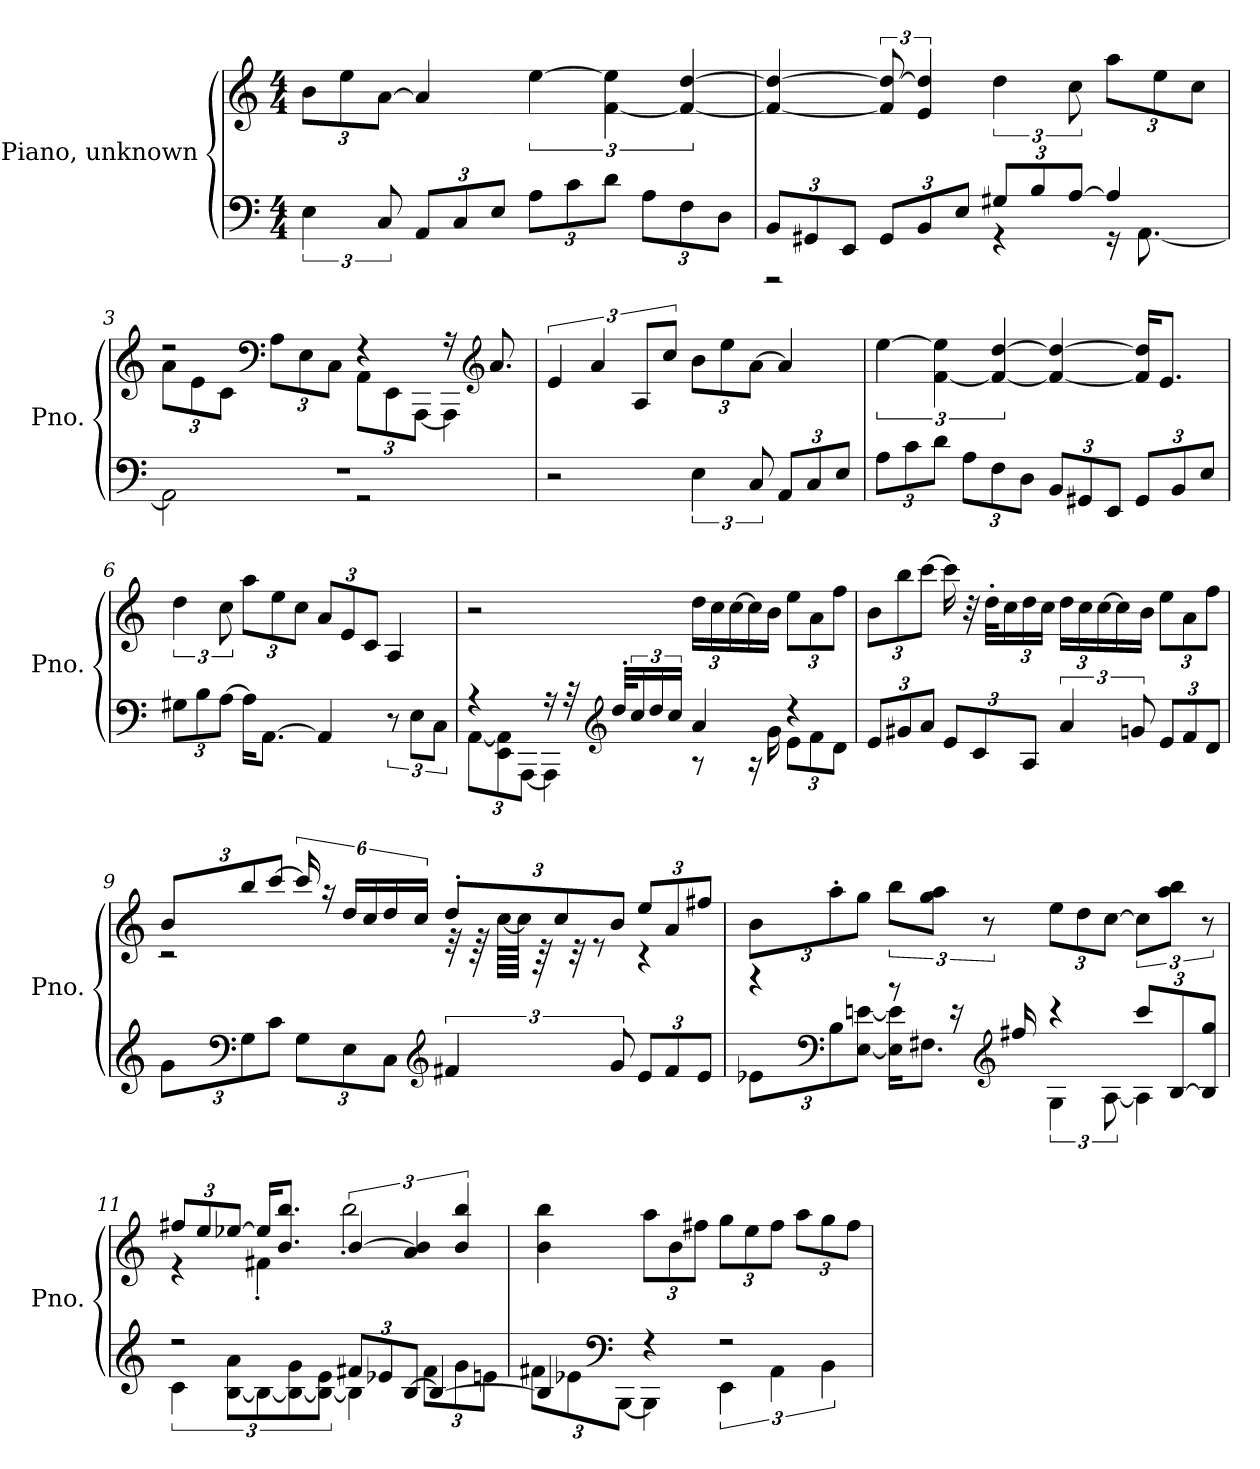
**kern	**kern
*part1	*part1
*staff2	*staff1
*I"Piano, unknown	*
*I'Pno.	*
*clefF4	*clefG2
*k[]	*k[]
*M4/4	*M4/4
*MM120	*MM120
*	*Xbrackettup
=1	=1
6E\	12b\L
.	12ee\
12C/	[12a\J
*Xbrackettup	*
12AA/L	4a/]
12C/	.
12E/J	.
*	*brackettup
12A\L	[6ee\
12c\	.
12d\J	[6f\ 6ee\]
12A\L	.
12F\	6f/_ [6dd/
12D\J	.
=2	=2
*^	*
12BB/L	2r	4f/_ 4dd/_
12GG#X/	.	.
12EE/J	.	.
12GG#/L	.	12f/] 12dd/_
12BB/	.	6e/ 6dd/]
12E/J	.	.
12G#X/L	4r	6dd\
12B/	.	.
[12A/J	.	12cc\
*	*	*Xbrackettup
4A/]	16r	12aa\L
.	[8.AA\	.
.	.	12ee\
.	.	12cc\J
=3	=3	=3
*	*	*^
1r	2AA\]	2r	12a\L
.	.	.	12e\
.	.	.	12c\J
*	*	*clefF4	*
.	.	.	12A\L
.	.	.	12E\
.	.	.	12C\J
.	2r	4r	12AA\L
.	.	.	12EE\
.	.	.	[12AAA\J
.	.	16r	4AAA\]
*	*	*clefG2	*
.	.	8.a/	.
*v	*v	*	*
*	*v	*v
!!LO:LB:g=z
=4	=4
*	*brackettup
2r	6e/
.	6a/
.	12A/L
.	12cc/J
*brackettup	*Xbrackettup
6E\	12b\L
.	12ee\
12C/	[12a\J
*Xbrackettup	*
12AA/L	4a/]
12C/	.
12E/J	.
=5	=5
*	*brackettup
12A\L	[6ee\
12c\	.
12d\J	[6f\ 6ee\]
12A\L	.
12F\	6f/_ [6dd/
12D\J	.
12BB/L	4f/_ 4dd/_
12GG#X/	.
12EE/J	.
12GG#/L	16f/] 16dd/]KL
.	8.e/J
12BB/	.
12E/J	.
=6	=6
12G#X\L	6dd\
12B\	.
[12A\J	12cc\
*	*Xbrackettup
16A\KL]	12aa\L
[8.AA\J	.
.	12ee\
.	12cc\J
4AA/]	12a/L
.	12e/
.	12c/J
*brackettup	*
12r	4A/
12E\L	.
12C\J	.
!!LO:LB:g=z
=7	=7
*^	*
*	*Xbrackettup	*
4r	[12AA\L	2r
.	12EE\ 12AA\]	.
.	[12AAA\J	.
16r	4AAA\]	.
32r	.	.
*clefG2	*	*
32dd'/KLL	.	.
24cc/	.	.
24dd/	.	.
24cc/JJ	.	.
4a/	8r	24dd\LL
.	.	24cc\
.	.	[24cc\
.	16r	16cc\]
.	16g\	16b\JJ
4r	12e\L	12ee\L
.	12f\	12a\
.	12d\J	12ff\J
*v	*v	*
=8	=8
12e/L	12b\L
12g#X/	12bb\
12a/J	[12ccc\J
12e/L	16ccc\]
.	32r
12c/	.
.	32dd'\KLL
.	24cc\
12A/J	24dd\
.	24cc\JJ
*brackettup	*
6a/	24dd\LL
.	24cc\
.	[24cc\
.	16cc\]
12gn/	.
.	16b\JJ
*Xbrackettup	*
12e/L	12ee\L
12f/	12a\
12d/J	12ff\J
!!LO:LB:g=z
=9	=9
*	*^
12g\L	12b/L	2r
*clefF4	*	*
12G\	12bb/	.
12c\J	[12ccc/J	.
*	*brackettup	*
12G\L	24ccc/]	.
.	24r	.
12E\	24dd/LL	.
*	*Xbrackettup	*
.	24cc/	.
12C\J	24dd/	.
.	24cc/JJ	.
*clefG2	*	*
*brackettup	*	*
6f#X/	12dd'/L	32r
.	.	64r
.	.	[64cc\LLLL
.	.	64cc\JJJJ]
.	.	64r
.	12cc/	.
.	.	32r
.	.	8r
12g/	12b/J	.
*Xbrackettup	*	*
12e/L	12ee/L	4r
12f#/	12a/	.
12e/J	12ff#X/J	.
*	*v	*v
!!LO:LB:g=z
=10	=10
*^	*
4r	12e-X\L	12b\L
*clefF4	*	*
.	12B\	12aa'\
.	[12E\ [12en\J	12gg\J
*	*	*brackettup
8r	16E\] 16e\]KL	12bb\L
.	8.F#X\J	.
.	.	12gg\ 12aa\J
16r	.	.
.	.	12r
*clefG2	*	*
16ff#X/	.	.
*	*brackettup	*Xbrackettup
4r	6G\	12ee\L
.	.	12dd\
.	[12A\	[12cc\J
*Xbrackettup	*	*brackettup
12ccc/L	4A\]	12cc\L]
[12B/	.	12aa\ 12bb\J
12B/] 12gg/J	.	12r
=11	=11	=11
*	*brackettup	*Xbrackettup
*	*	*^
2r	6c\	12ff#X/L	4r
.	.	12ee/	.
.	[12B\ 12a\L	[12ee-X/J	.
.	12B\_	16ee-/KL]	4f#X'\
.	.	8.b/ 8.bb/J	.
.	12B\_ 12g\	.	.
.	12B\_ 12e\J	.	.
*Xbrackettup	*	*brackettup	*
12f#X/L	4B\]	[6b/	2bb'\
12e-X/	.	.	.
[12B/J	.	6a/ 6b/]	.
4B/_	12f#\L	.	.
.	12g\	6b/ 6bb/	.
.	12en\J	.	.
*	*	*v	*v
!!LO:LB:g=z
=12	=12	=12
4B/]	12f#X\L	4b\ 4bb\
.	12e-X\	.
*clefF4	*	*
.	[12BBB\J	.
*	*	*Xbrackettup
4r	4BBB\]	12aa\L
.	.	12b\
.	.	12ff#X\J
*	*brackettup	*
2r	6EE\	12gg\L
.	.	12ee\
.	6AA\	12ff#\J
.	.	12aa\L
.	6BB\	12gg\
.	.	12ff#\J
*v	*v	*
=	=
*-	*-
